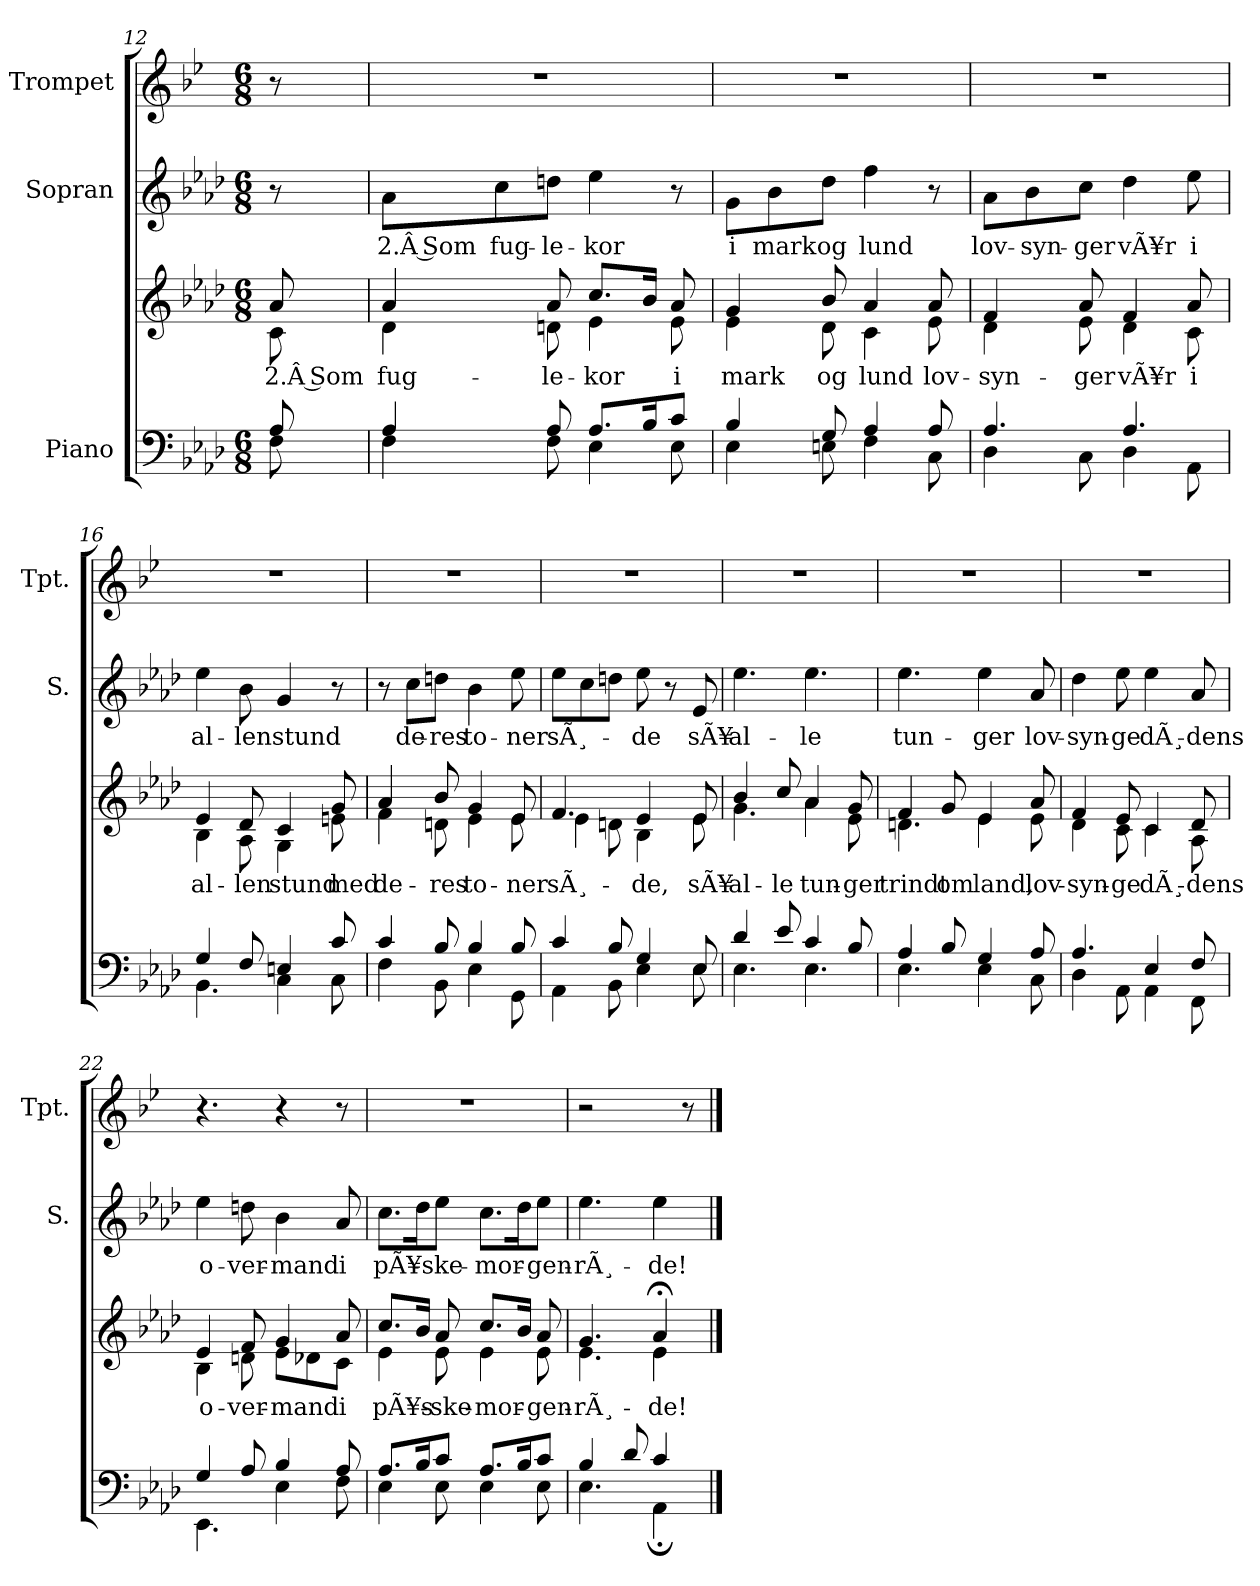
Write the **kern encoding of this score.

**kern	**kern	**text	**kern	**text	**kern
*part3	*part3	*part3	*part2	*part2	*part1
*staff4	*staff3	*staff3	*staff2	*staff2	*staff1
*I"Piano	*	*	*I"Sopran	*	*I"Trompet
*	*	*	*I'S.	*	*I'Tpt.
!!LO:PB:g=z
*clefF4	*clefG2	*	*clefG2	*	*clefG2
*	*	*	*	*	*ITrd1c2
*k[b-e-a-d-]	*k[b-e-a-d-]	*	*k[b-e-a-d-]	*	*k[b-e-a-d-]
*M6/8	*M6/8	*	*M6/8	*	*M6/8
=12X1	=12X1	=12X1	=12X1	=12X1	=12X1
*^	*	*	*	*	*
!	!	!	!LO:LY:b	!	!	!
*	*	*^	*	*	*	*
8A-/	8F\	8a-/	8c\	2.Â Som	8r	.	8r
=13	=13	=13	=13	=13	=13	=13	=13
!	!	!	!	!LO:LY:b	!	!LO:LY:b	!
4A-/	4F\	4a-/	4d-\	fug-	8a-\L	2.Â Som	2.r
!	!	!	!	!	!	!LO:LY:b	!
.	.	.	.	.	8cc\	fug-	.
!	!	!	!	!LO:LY:b	!	!LO:LY:b	!
8A-/	8F\	8a-/	8dn\	-le-	8ddn\J	-le-	.
!	!	!	!	!LO:LY:b	!	!LO:LY:b	!
8.A-/L	4E-\	8.cc/L	4e-\	-kor	4ee-\	-kor	.
16B-/K	.	16b-/Jk	.	.	.	.	.
!	!	!	!	!LO:LY:b	!	!	!
8c/J	8E-\	8a-/	8e-\	i	8r	.	.
=14	=14	=14	=14	=14	=14	=14	=14
!	!	!	!	!LO:LY:b	!	!LO:LY:b	!
4B-/	4E-\	4g/	4e-\	mark	8g\L	i	2.r
!	!	!	!	!	!	!LO:LY:b	!
.	.	.	.	.	8b-\	mark	.
!	!	!	!	!LO:LY:b	!	!LO:LY:b	!
8G/	8En\	8b-/	8d-\	og	8dd-\J	og	.
!	!	!	!	!LO:LY:b	!	!LO:LY:b	!
4A-/	4F\	4a-/	4c\	lund	4ff\	lund	.
!	!	!	!	!LO:LY:b	!	!	!
8A-/	8C\	8a-/	8e-\	lov-	8r	.	.
=15	=15	=15	=15	=15	=15	=15	=15
!	!	!	!	!LO:LY:b	!	!LO:LY:b	!
4.A-/	4D-\	4f/	4d-\	-syn-	8a-\L	lov-	2.r
!	!	!	!	!	!	!LO:LY:b	!
.	.	.	.	.	8b-\	-syn-	.
!	!	!	!	!LO:LY:b	!	!LO:LY:b	!
.	8C\	8a-/	8e-\	-ger	8cc\J	-ger	.
!	!	!	!	!LO:LY:b	!	!LO:LY:b	!
4.A-/	4D-\	4f/	4d-\	vÃ¥r	4dd-\	vÃ¥r	.
!	!	!	!	!LO:LY:b	!	!LO:LY:b	!
.	8AA-\	8a-/	8c\	i	8ee-\	i	.
!!LO:LB:g=z
=16	=16	=16	=16	=16	=16	=16	=16
!	!	!	!	!LO:LY:b	!	!LO:LY:b	!
4G/	4.BB-\	4e-/	4B-\	al-	4ee-\	al-	2.r
!	!	!	!	!LO:LY:b	!	!LO:LY:b	!
8F/	.	8d-/	8A-\	-len	8b-\	-len	.
!	!	!	!	!LO:LY:b	!	!LO:LY:b	!
4En/	4C\	4c/	4G\	stund	4g/	stund	.
!	!	!	!	!LO:LY:b	!	!	!
8c/	8C\	8g/	8en\	med	8r	.	.
=17	=17	=17	=17	=17	=17	=17	=17
!	!	!	!	!LO:LY:b	!	!	!
4c/	4F\	4a-/	4f\	de-	8r	.	2.r
!	!	!	!	!	!	!LO:LY:b	!
.	.	.	.	.	8cc\L	de-	.
!	!	!	!	!LO:LY:b	!	!LO:LY:b	!
8B-/	8BB-\	8b-/	8dn\	-res	8ddn\J	-res	.
!	!	!	!	!LO:LY:b	!	!LO:LY:b	!
4B-/	4E-\	4g/	4e-\	to-	4b-\	to-	.
!	!	!	!	!LO:LY:b	!	!LO:LY:b	!
8B-/	8GG\	8e-/	8e-\	-ner	8ee-\	-ner	.
=18	=18	=18	=18	=18	=18	=18	=18
!	!	!	!	!LO:LY:b	!	!LO:LY:b	!
4c/	4AA-\	4.f/	4e-\	sÃ¸-	8ee-\L	sÃ¸-	2.r
.	.	.	.	.	8cc\	.	.
8B-/	8BB-\	.	8dn\	.	8ddn\J	.	.
!	!	!	!	!LO:LY:b	!	!LO:LY:b	!
4G/	4E-\	4e-/	4B-\	-de,	8ee-\	-de	.
.	.	.	.	.	8r	.	.
!	!	!	!	!LO:LY:b	!	!LO:LY:b	!
8E-/	8E-\	8e-/	8e-\	sÃ¥	8e-/	sÃ¥	.
=19	=19	=19	=19	=19	=19	=19	=19
!	!	!	!	!LO:LY:b	!	!LO:LY:b	!
4d-/	4.E-\	4b-/	4.g\	al-	4.ee-\	al-	2.r
!	!	!	!	!LO:LY:b	!	!	!
8e-/	.	8cc/	.	-le	.	.	.
!	!	!	!	!LO:LY:b	!	!LO:LY:b	!
4c/	4.E-\	4a-/	4a-\	tun-	4.ee-\	-le	.
!	!	!	!	!LO:LY:b	!	!	!
8B-/	.	8g/	8e-\	-ger	.	.	.
=20	=20	=20	=20	=20	=20	=20	=20
!	!	!	!	!LO:LY:b	!	!LO:LY:b	!
4A-/	4.E-\	4f/	4.dn\	trindt	4.ee-\	tun-	2.r
!	!	!	!	!LO:LY:b	!	!	!
8B-/	.	8g/	.	om	.	.	.
!	!	!	!	!LO:LY:b	!	!LO:LY:b	!
4G/	4E-\	4e-/	4e-\	land,	4ee-\	-ger	.
!	!	!	!	!LO:LY:b	!	!LO:LY:b	!
8A-/	8C\	8a-/	8e-\	lov-	8a-/	lov-	.
!!LO:LB:g=z
=21	=21	=21	=21	=21	=21	=21	=21
!	!	!	!	!LO:LY:b	!	!LO:LY:b	!
4.A-/	4D-\	4f/	4d-\	-syn-	4dd-\	-syn-	2.r
!	!	!	!	!LO:LY:b	!	!LO:LY:b	!
.	8AA-\	8e-/	8c\	-ge	8ee-\	-ge	.
!	!	!	!	!LO:LY:b	!	!LO:LY:b	!
4E-/	4AA-\	4c/	4c\	dÃ¸-	4ee-\	dÃ¸-	.
!	!	!	!	!LO:LY:b	!	!LO:LY:b	!
8F/	8FF\	8d-/	8A-\	-dens	8a-/	-dens	.
=22	=22	=22	=22	=22	=22	=22	=22
!	!	!	!	!LO:LY:b	!	!LO:LY:b	!
4G/	4.EE-\	4e-/	4B-\	o-	4ee-\	o-	4.r
!	!	!	!	!LO:LY:b	!	!LO:LY:b	!
8A-/	.	8f/	8dn\	-ver-	8ddn\	-ver-	.
!	!	!	!	!LO:LY:b	!	!LO:LY:b	!
4B-/	4E-\	4g/	8e-\L	-mand	4b-\	-mand	4r
.	.	.	8d-X\	.	.	.	.
!	!	!	!	!LO:LY:b	!	!LO:LY:b	!
8A-/	8F\	8a-/	8c\J	i	8a-/	i	8r
=23	=23	=23	=23	=23	=23	=23	=23
!	!	!	!	!LO:LY:b	!	!LO:LY:b	!
8.A-/L	4E-\	8.cc/L	4e-\	pÃ¥s-	8.cc\L	pÃ¥-	2.r
16B-/K	.	16b-/Jk	.	.	16dd-\K	.	.
!	!	!	!	!LO:LY:b	!	!LO:LY:b	!
8c/J	8E-\	8a-/	8e-\	-ske-	8ee-\J	-ske-	.
!	!	!	!	!LO:LY:b	!	!LO:LY:b	!
8.A-/L	4E-\	8.cc/L	4e-\	-mor-	8.cc\L	-mor-	.
16B-/K	.	16b-/Jk	.	.	16dd-\K	.	.
!	!	!	!	!LO:LY:b	!	!LO:LY:b	!
8c/J	8E-\	8a-/	8e-\	-gen-	8ee-\J	-gen-	.
=24	=24	=24	=24	=24	=24	=24	=24
!	!	!	!	!LO:LY:b	!	!LO:LY:b	!
4B-/	4.E-\	4.g/	4.e-\	-rÃ¸-	4.ee-\	-rÃ¸-	2r
8d-/	.	.	.	.	.	.	.
!	!	!	!	!LO:LY:b	!	!LO:LY:b	!
4c/	4AA-;\	4a-;</	4e-\	-de!	4ee-\	-de!	.
.	.	.	.	.	.	.	8r
*v	*v	*	*	*	*	*	*
*	*v	*v	*	*	*	*
==	==	==	==	==	==
*-	*-	*-	*-	*-	*-
